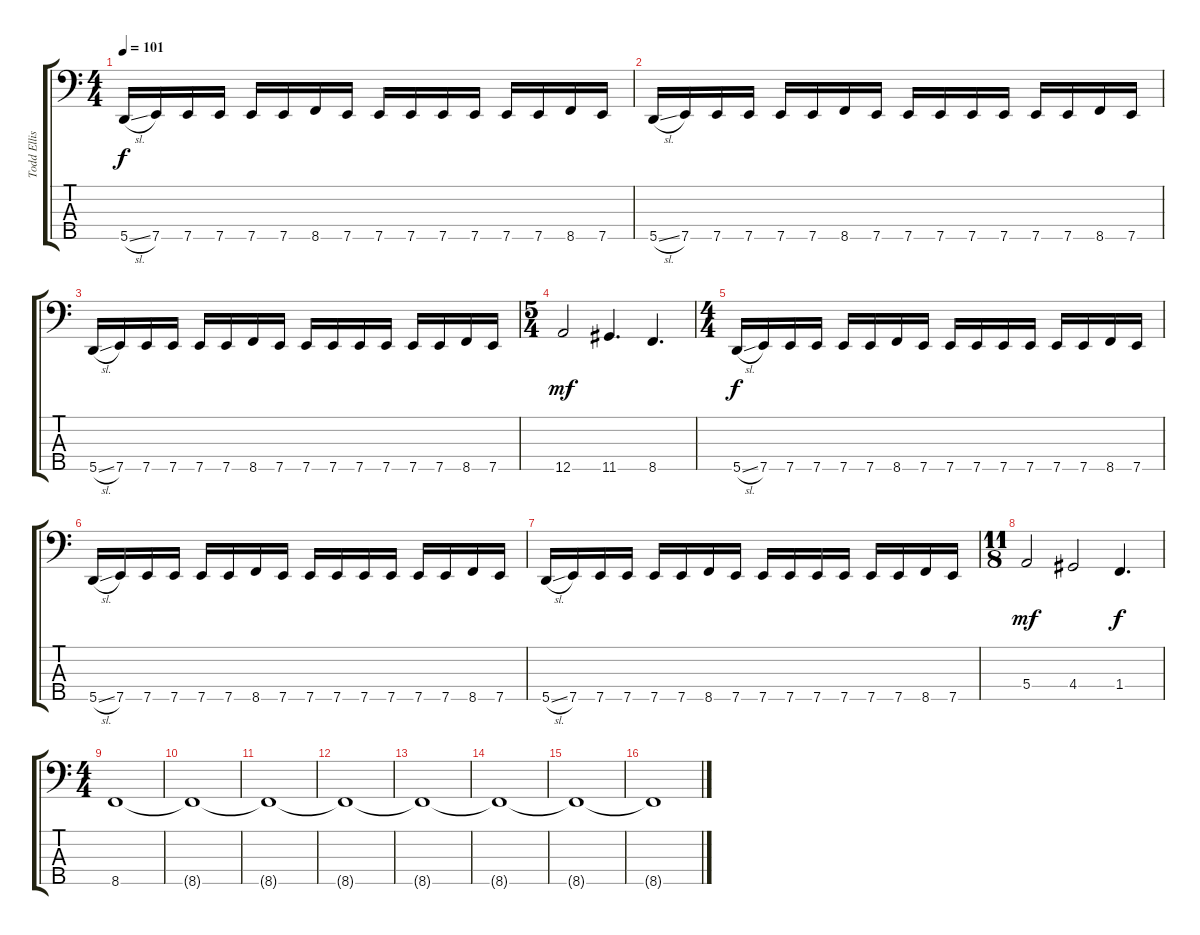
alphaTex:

\track ("Todd Ellis" "Todd Ellis") {instrument electricbassfinger}
\staff {score tabs}
\tuning (G2 D2 A1 E1 A0) {hide}
\ts (4 4)
\tempo 101
\clef f4
\ks c
5.5{sl}.16{dy f} 7.5.16 7.5.16 7.5.16 7.5.16 7.5.16 8.5.16 7.5.16 7.5.16 7.5.16 7.5.16 7.5.16 7.5.16 7.5.16 8.5.16 7.5.16 |
5.5{sl}.16 7.5.16 7.5.16 7.5.16 7.5.16 7.5.16 8.5.16 7.5.16 7.5.16 7.5.16 7.5.16 7.5.16 7.5.16 7.5.16 8.5.16 7.5.16 |
5.5{sl}.16 7.5.16 7.5.16 7.5.16 7.5.16 7.5.16 8.5.16 7.5.16 7.5.16 7.5.16 7.5.16 7.5.16 7.5.16 7.5.16 8.5.16 7.5.16 |
\ts (5 4)
12.5.2{dy mf} 11.5.4{d} 8.5.4{d} |
\ts (4 4)
5.5{sl}.16{dy f} 7.5.16 7.5.16 7.5.16 7.5.16 7.5.16 8.5.16 7.5.16 7.5.16 7.5.16 7.5.16 7.5.16 7.5.16 7.5.16 8.5.16 7.5.16 |
5.5{sl}.16 7.5.16 7.5.16 7.5.16 7.5.16 7.5.16 8.5.16 7.5.16 7.5.16 7.5.16 7.5.16 7.5.16 7.5.16 7.5.16 8.5.16 7.5.16 |
5.5{sl}.16 7.5.16 7.5.16 7.5.16 7.5.16 7.5.16 8.5.16 7.5.16 7.5.16 7.5.16 7.5.16 7.5.16 7.5.16 7.5.16 8.5.16 7.5.16 |
\ts (11 8)
5.4.2{dy mf} 4.4.2 1.4.4{d dy f} |
\ts (4 4)
8.5.1 |
8.5{t}.1 |
8.5{t}.1{volume 0} |
8.5{t}.1 |
8.5{t}.1 |
8.5{t}.1 |
8.5{t}.1 |
8.5{t}.1
